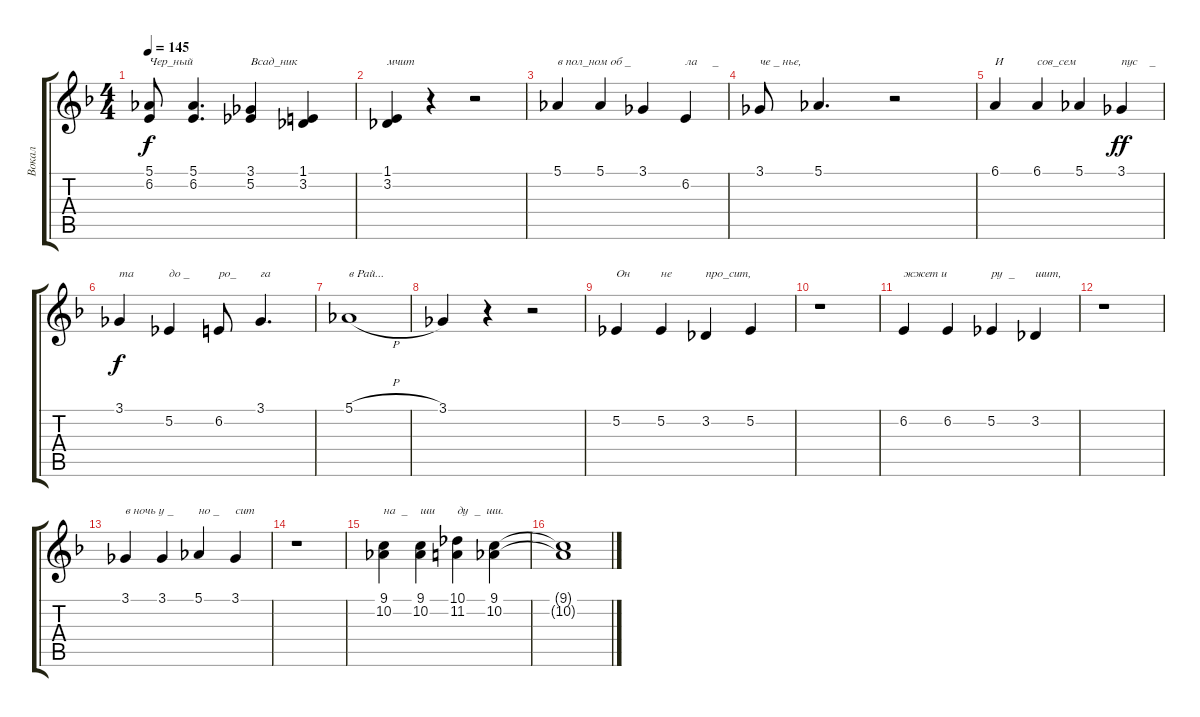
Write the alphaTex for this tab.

\track ("Вокал" "Вокал") {instrument fx5brightness}
\staff {score tabs}
\tuning (Eb4 Bb3 Gb3 Db3 Ab2 Eb2) {hide}
\ts (4 4)
\tempo 145
\clef g2
\ks dminor
(5.1 6.2).8{txt "Чер_ный" dy f} (5.1 6.2).4{d} (3.1 5.2).4{txt "Всад_ник"} (1.1 3.2).4 |
(1.1 3.2).4{txt "мчит"} r.4 r.2 |
5.1.4{txt "в пол_ном об _"} 5.1.4 3.1.4 6.2.4{txt "ла     _"} |
3.1.8{txt "че _ нье,"} 5.1.4{d} r.2 |
6.1.4{txt "И"} 6.1.4{txt "сов_сем"} 5.1.4 3.1.4{txt "пус    _" dy ff} |
3.1.4{txt "та" dy f} 5.2.4{txt "до _"} 6.2.8{txt "ро_"} 3.1.4{d txt "га"} |
5.1{h}.1{txt "в Рай..."} |
3.1.4 r.4 r.2 |
5.2.4{txt "Он"} 5.2.4{txt "не"} 3.2.4{txt "про_сит,"} 5.2.4 |
r.1 |
6.2.4{txt "жжет и"} 6.2.4 5.2.4{txt "ру  _"} 3.2.4{txt "шит,"} |
r.1 |
3.1.4{txt "в ночь у _"} 3.1.4 5.1.4{txt "но _"} 3.1.4{txt "сит"} |
r.1 |
(9.1 10.2).4{txt "на  _"} (9.1 10.2).4{txt "ши"} (10.1 11.2).4{txt "ду  _  ши."} (9.1 10.2).4 |
(9.1{t} 10.2{t}).1
